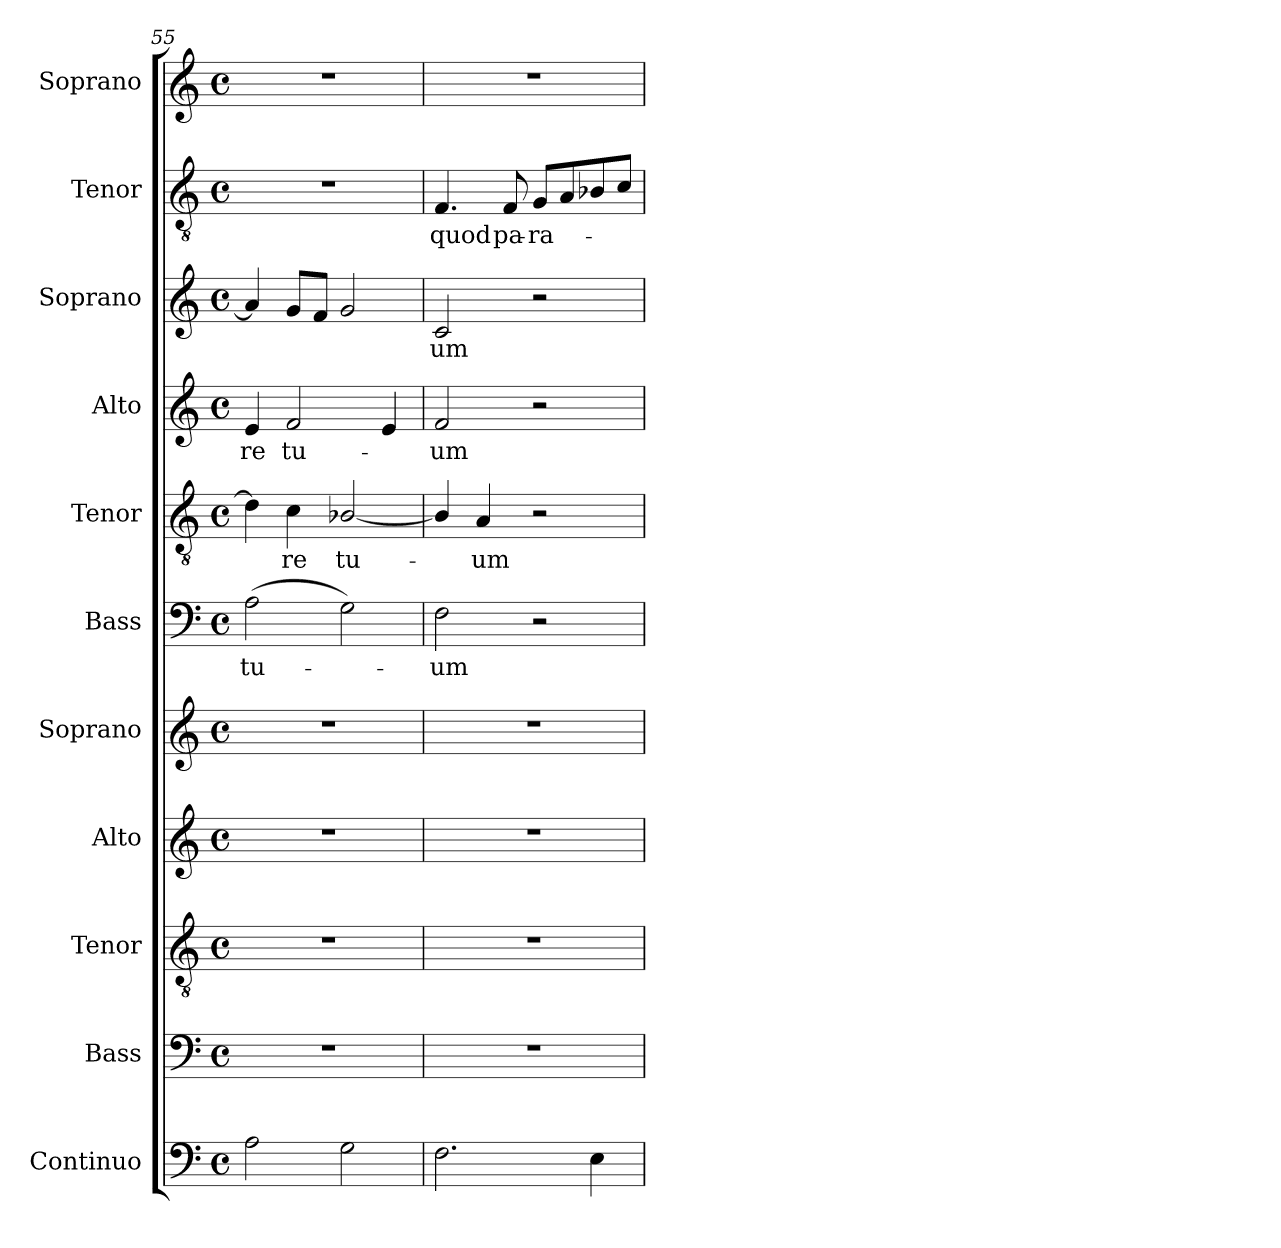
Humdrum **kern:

**kern	**kern	**kern	**kern	**kern	**kern	**text	**kern	**text	**kern	**text	**kern	**text	**kern	**text	**kern
*part11	*part10	*part9	*part8	*part7	*part6	*part6	*part5	*part5	*part4	*part4	*part3	*part3	*part2	*part2	*part1
*staff11	*staff10	*staff9	*staff8	*staff7	*staff6	*staff6	*staff5	*staff5	*staff4	*staff4	*staff3	*staff3	*staff2	*staff2	*staff1
*I"Continuo	*I"Bass	*I"Tenor	*I"Alto	*I"Soprano	*I"Bass	*	*I"Tenor	*	*I"Alto	*	*I"Soprano	*	*I"Tenor	*	*I"Soprano
*I'Cont.	*I'B.	*I'T.	*I'A.	*I'S.	*I'B.	*	*I'T.	*	*I'A.	*	*I'S.	*	*I'T.	*	*I'S.
*clefF4	*clefF4	*clefGv2	*clefG2	*clefG2	*clefF4	*	*clefGv2	*	*clefG2	*	*clefG2	*	*clefGv2	*	*clefG2
*	*	*ITrd7c12	*	*	*	*	*ITrd7c12	*	*	*	*	*	*ITrd7c12	*	*
*k[]	*k[]	*k[]	*k[]	*k[]	*k[]	*	*k[]	*	*k[]	*	*k[]	*	*k[]	*	*k[]
*C:	*C:	*C:	*C:	*C:	*C:	*	*C:	*	*C:	*	*C:	*	*C:	*	*C:
*M4/4	*M4/4	*M4/4	*M4/4	*M4/4	*M4/4	*	*M4/4	*	*M4/4	*	*M4/4	*	*M4/4	*	*M4/4
*met(c)	*met(c)	*met(c)	*met(c)	*met(c)	*met(c)	*	*met(c)	*	*met(c)	*	*met(c)	*	*met(c)	*	*met(c)
=55	=55	=55	=55	=55	=55	=55	=55	=55	=55	=55	=55	=55	=55	=55	=55
!	!	!	!	!	!	!LO:LY:b:color=#000000	!	!	!	!	!	!	!	!	!
!	!	!	!	!	!	!	!	!	!	!LO:LY:b:color=#000000	!	!	!	!	!
2Ai\	1r	1r	1r	1r	(2Ai\	tu-	4Di\]	.	4ei/	-re	4ai/]	.	1r	.	1r
!	!	!	!	!	!	!	!	!LO:LY:b:color=#000000	!	!	!	!	!	!	!
!	!	!	!	!	!	!	!	!	!	!LO:LY:b:color=#000000	!	!	!	!	!
.	.	.	.	.	.	.	4Ci\	-re	2fi/	tu-	8gi/L	.	.	.	.
.	.	.	.	.	.	.	.	.	.	.	8fi/J	.	.	.	.
!	!	!	!	!	!	!	!	!LO:LY:b:color=#000000	!	!	!	!	!	!	!
2Gi\	.	.	.	.	2Gi\)	.	[2BB-Xi/	tu-	.	.	2gi/	.	.	.	.
.	.	.	.	.	.	.	.	.	4ei/	.	.	.	.	.	.
=56	=56	=56	=56	=56	=56	=56	=56	=56	=56	=56	=56	=56	=56	=56	=56
!	!	!	!	!	!	!LO:LY:b:color=#000000	!	!	!	!	!	!	!	!	!
!	!	!	!	!	!	!	!	!	!	!LO:LY:b:color=#000000	!	!	!	!	!
!	!	!	!	!	!	!	!	!	!	!	!	!LO:LY:b:color=#000000	!	!	!
!	!	!	!	!	!	!	!	!	!	!	!	!	!	!LO:LY:b:color=#000000	!
2.Fi\	1r	1r	1r	1r	2Fi\	-um	4BB-i/]	.	2fi/	-um	2ci/	-um	4.FFi/	quod	1r
!	!	!	!	!	!	!	!	!LO:LY:b:color=#000000	!	!	!	!	!	!	!
.	.	.	.	.	.	.	4AAi/	-um	.	.	.	.	.	.	.
!	!	!	!	!	!	!	!	!	!	!	!	!	!	!LO:LY:b:color=#000000	!
.	.	.	.	.	.	.	.	.	.	.	.	.	8FFi/	pa-	.
!	!	!	!	!	!	!	!	!	!	!	!	!	!	!LO:LY:b:color=#000000	!
.	.	.	.	.	2r	.	2r	.	2r	.	2r	.	8GGi/L	-ra-	.
.	.	.	.	.	.	.	.	.	.	.	.	.	8AAi/	.	.
4Ei\	.	.	.	.	.	.	.	.	.	.	.	.	8BB-Xi/	.	.
.	.	.	.	.	.	.	.	.	.	.	.	.	8Ci/J	.	.
=	=	=	=	=	=	=	=	=	=	=	=	=	=	=	=
*-	*-	*-	*-	*-	*-	*-	*-	*-	*-	*-	*-	*-	*-	*-	*-
